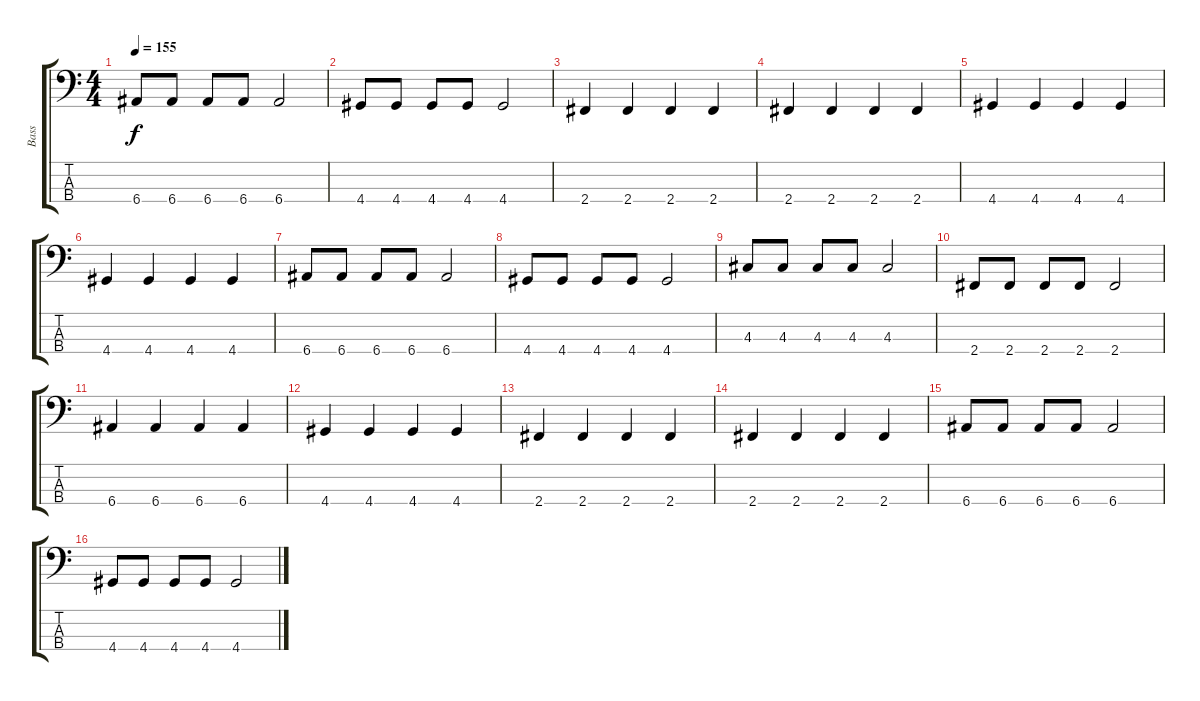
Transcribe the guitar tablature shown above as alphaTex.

\track ("Bass" "Bass") {instrument electricbasspick}
\staff {score tabs}
\tuning (G2 D2 A1 E1) {hide}
\ts (4 4)
\tempo 155
\clef f4
\ks c
6.4.8{dy f} 6.4.8 6.4.8 6.4.8 6.4.2 |
4.4.8 4.4.8 4.4.8 4.4.8 4.4.2 |
2.4.4 2.4.4 2.4.4 2.4.4 |
2.4.4 2.4.4 2.4.4 2.4.4 |
4.4.4 4.4.4 4.4.4 4.4.4 |
4.4.4 4.4.4 4.4.4 4.4.4 |
6.4.8 6.4.8 6.4.8 6.4.8 6.4.2 |
4.4.8 4.4.8 4.4.8 4.4.8 4.4.2 |
4.3.8 4.3.8 4.3.8 4.3.8 4.3.2 |
2.4.8 2.4.8 2.4.8 2.4.8 2.4.2 |
6.4.4 6.4.4 6.4.4 6.4.4 |
4.4.4 4.4.4 4.4.4 4.4.4 |
2.4.4 2.4.4 2.4.4 2.4.4 |
2.4.4 2.4.4 2.4.4 2.4.4 |
6.4.8 6.4.8 6.4.8 6.4.8 6.4.2 |
4.4.8 4.4.8 4.4.8 4.4.8 4.4.2
